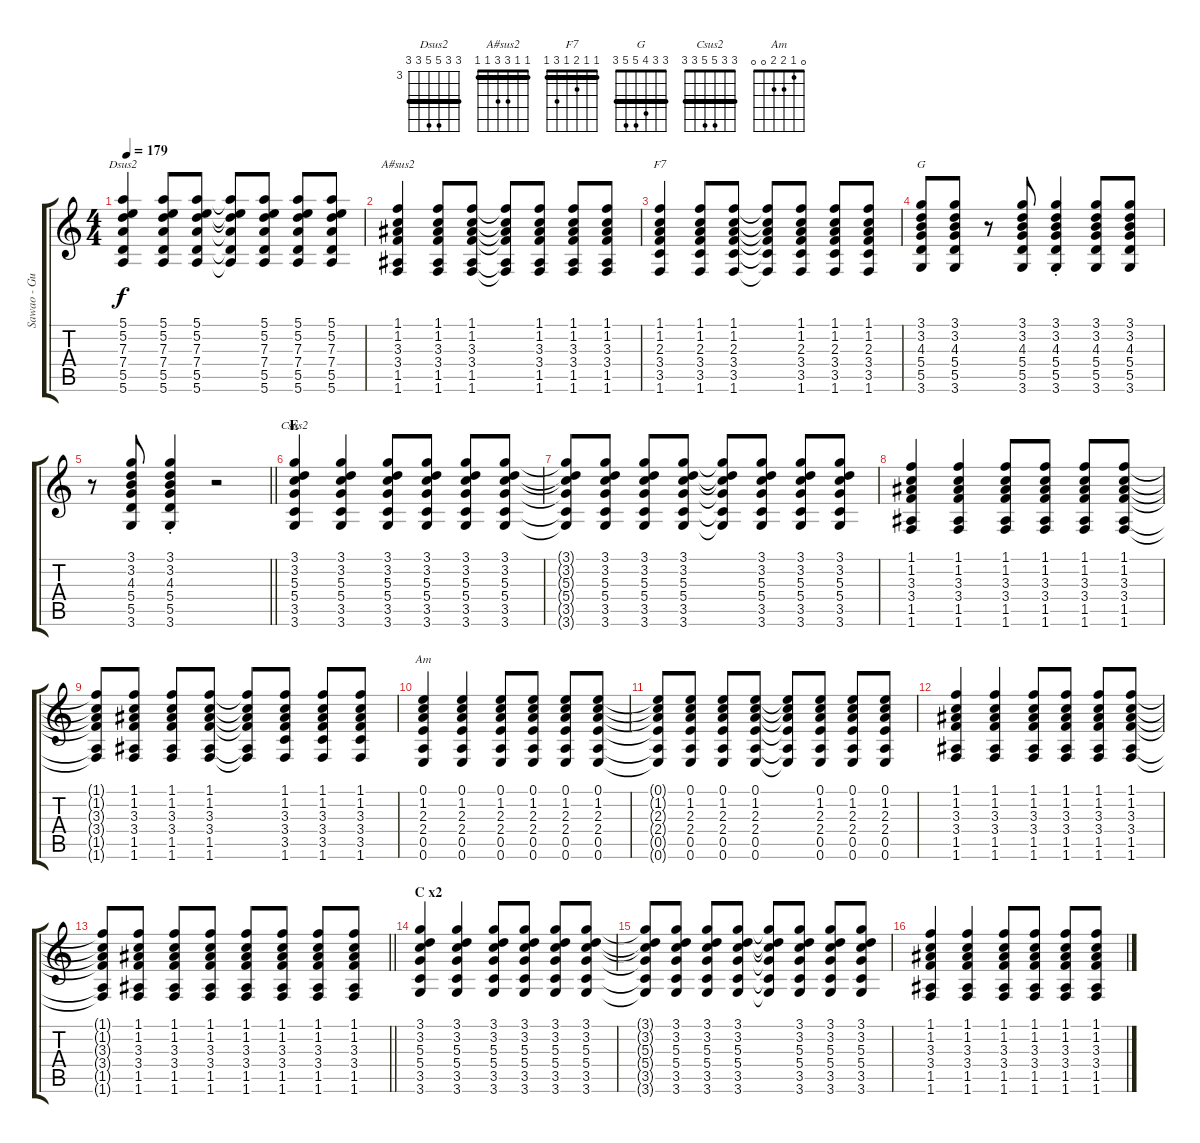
\track ("Sawao - Guit. I" "Sawao - Gu") {instrument overdrivenguitar}
\staff {score tabs}
\tuning (E4 B3 G3 D3 A2 E2) {hide}
\chord ("Dsus2" 5 5 7 7 5 5) {firstfret 3 barre 5}
\chord ("A#sus2" 1 1 3 3 1 1) {barre 1}
\chord ("F7" 1 1 2 1 3 1) {barre 1}
\chord ("G" 3 3 4 5 5 3) {barre 3}
\chord ("Csus2" 3 3 5 5 3 3) {barre 3}
\chord ("Am" 0 1 2 2 0 0)
\ts (4 4)
\tempo 179
\clef g2
\ks c
(5.1 5.2 7.3 7.4 5.5 5.6).4{ch "Dsus2" dy f} (5.1 5.2 7.3 7.4 5.5 5.6).8 (5.1 5.2 7.3 7.4 5.5 5.6).8 (5.1{t} 5.2{t} 7.3{t} 7.4{t} 5.5{t} 5.6{t}).8 (5.1 5.2 7.3 7.4 5.5 5.6).8 (5.1 5.2 7.3 7.4 5.5 5.6).8 (5.1 5.2 7.3 7.4 5.5 5.6).8 |
(1.1 1.2 3.3 3.4 1.5 1.6).4{ch "A#sus2"} (1.1 1.2 3.3 3.4 1.5 1.6).8 (1.1 1.2 3.3 3.4 1.5 1.6).8 (1.1{t} 1.2{t} 3.3{t} 3.4{t} 1.5{t} 1.6{t}).8 (1.1 1.2 3.3 3.4 1.5 1.6).8 (1.1 1.2 3.3 3.4 1.5 1.6).8 (1.1 1.2 3.3 3.4 1.5 1.6).8 |
(1.1 1.2 2.3 3.4 3.5 1.6).4{ch "F7"} (1.1 1.2 2.3 3.4 3.5 1.6).8 (1.1 1.2 2.3 3.4 3.5 1.6).8 (1.1{t} 1.2{t} 2.3{t} 3.4{t} 3.5{t} 1.6{t}).8 (1.1 1.2 2.3 3.4 3.5 1.6).8 (1.1 1.2 2.3 3.4 3.5 1.6).8 (1.1 1.2 2.3 3.4 3.5 1.6).8 |
(3.1 3.2 4.3 5.4 5.5 3.6).8{ch "G"} (3.1 3.2 4.3 5.4 5.5 3.6).8 r.8 (3.1 3.2 4.3 5.4 5.5 3.6).8 (3.1{st} 3.2{st} 4.3{st} 5.4{st} 5.5{st} 3.6{st}).4 (3.1 3.2 4.3 5.4 5.5 3.6).8 (3.1 3.2 4.3 5.4 5.5 3.6).8 |
\barLineRight lightlight
r.8 (3.1 3.2 4.3 5.4 5.5 3.6).8 (3.1{st} 3.2{st} 4.3{st} 5.4{st} 5.5{st} 3.6{st}).4 r.2 |
\section ("" "E")
(3.1 3.2 5.3 5.4 3.5 3.6).4{ch "Csus2"} (3.1 3.2 5.3 5.4 3.5 3.6).4 (3.1 3.2 5.3 5.4 3.5 3.6).8 (3.1 3.2 5.3 5.4 3.5 3.6).8 (3.1 3.2 5.3 5.4 3.5 3.6).8 (3.1 3.2 5.3 5.4 3.5 3.6).8 |
(3.1{t} 3.2{t} 5.3{t} 5.4{t} 3.5{t} 3.6{t}).8 (3.1 3.2 5.3 5.4 3.5 3.6).8 (3.1 3.2 5.3 5.4 3.5 3.6).8 (3.1 3.2 5.3 5.4 3.5 3.6).8 (3.1{t} 3.2{t} 5.3{t} 5.4{t} 3.5{t} 3.6{t}).8 (3.1 3.2 5.3 5.4 3.5 3.6).8 (3.1 3.2 5.3 5.4 3.5 3.6).8 (3.1 3.2 5.3 5.4 3.5 3.6).8 |
(1.1 1.2 3.3 3.4 1.5 1.6).4 (1.1 1.2 3.3 3.4 1.5 1.6).4 (1.1 1.2 3.3 3.4 1.5 1.6).8 (1.1 1.2 3.3 3.4 1.5 1.6).8 (1.1 1.2 3.3 3.4 1.5 1.6).8 (1.1 1.2 3.3 3.4 1.5 1.6).8 |
(1.1{t} 1.2{t} 3.3{t} 3.4{t} 1.5{t} 1.6{t}).8 (1.1 1.2 3.3 3.4 1.5 1.6).8 (1.1 1.2 3.3 3.4 1.5 1.6).8 (1.1 1.2 3.3 3.4 1.5 1.6).8 (1.1{t} 1.2{t} 3.3{t} 3.4{t} 1.5{t} 1.6{t}).8 (1.1 1.2 3.3 3.4 3.5 1.6).8 (1.1 1.2 3.3 3.4 3.5 1.6).8 (1.1 1.2 3.3 3.4 3.5 1.6).8 |
(0.1 1.2 2.3 2.4 0.5 0.6).4{ch "Am"} (0.1 1.2 2.3 2.4 0.5 0.6).4 (0.1 1.2 2.3 2.4 0.5 0.6).8 (0.1 1.2 2.3 2.4 0.5 0.6).8 (0.1 1.2 2.3 2.4 0.5 0.6).8 (0.1 1.2 2.3 2.4 0.5 0.6).8 |
(0.1{t} 1.2{t} 2.3{t} 2.4{t} 0.5{t} 0.6{t}).8 (0.1 1.2 2.3 2.4 0.5 0.6).8 (0.1 1.2 2.3 2.4 0.5 0.6).8 (0.1 1.2 2.3 2.4 0.5 0.6).8 (0.1{t} 1.2{t} 2.3{t} 2.4{t} 0.5{t} 0.6{t}).8 (0.1 1.2 2.3 2.4 0.5 0.6).8 (0.1 1.2 2.3 2.4 0.5 0.6).8 (0.1 1.2 2.3 2.4 0.5 0.6).8 |
(1.1 1.2 3.3 3.4 1.5 1.6).4 (1.1 1.2 3.3 3.4 1.5 1.6).4 (1.1 1.2 3.3 3.4 1.5 1.6).8 (1.1 1.2 3.3 3.4 1.5 1.6).8 (1.1 1.2 3.3 3.4 1.5 1.6).8 (1.1 1.2 3.3 3.4 1.5 1.6).8 |
\barLineRight lightlight
(1.1{t} 1.2{t} 3.3{t} 3.4{t} 1.5{t} 1.6{t}).8 (1.1 1.2 3.3 3.4 1.5 1.6).8 (1.1 1.2 3.3 3.4 1.5 1.6).8 (1.1 1.2 3.3 3.4 1.5 1.6).8 (1.1 1.2 3.3 3.4 1.5 1.6).8 (1.1 1.2 3.3 3.4 1.5 1.6).8 (1.1 1.2 3.3 3.4 1.5 1.6).8 (1.1 1.2 3.3 3.4 1.5 1.6).8 |
\section ("" "C x2")
(3.1 3.2 5.3 5.4 3.5 3.6).4 (3.1 3.2 5.3 5.4 3.5 3.6).4 (3.1 3.2 5.3 5.4 3.5 3.6).8 (3.1 3.2 5.3 5.4 3.5 3.6).8 (3.1 3.2 5.3 5.4 3.5 3.6).8 (3.1 3.2 5.3 5.4 3.5 3.6).8 |
(3.1{t} 3.2{t} 5.3{t} 5.4{t} 3.5{t} 3.6{t}).8 (3.1 3.2 5.3 5.4 3.5 3.6).8 (3.1 3.2 5.3 5.4 3.5 3.6).8 (3.1 3.2 5.3 5.4 3.5 3.6).8 (3.1{t} 3.2{t} 5.3{t} 5.4{t} 3.5{t} 3.6{t}).8 (3.1 3.2 5.3 5.4 3.5 3.6).8 (3.1 3.2 5.3 5.4 3.5 3.6).8 (3.1 3.2 5.3 5.4 3.5 3.6).8 |
(1.1 1.2 3.3 3.4 1.5 1.6).4 (1.1 1.2 3.3 3.4 1.5 1.6).4 (1.1 1.2 3.3 3.4 1.5 1.6).8 (1.1 1.2 3.3 3.4 1.5 1.6).8 (1.1 1.2 3.3 3.4 1.5 1.6).8 (1.1 1.2 3.3 3.4 1.5 1.6).8
